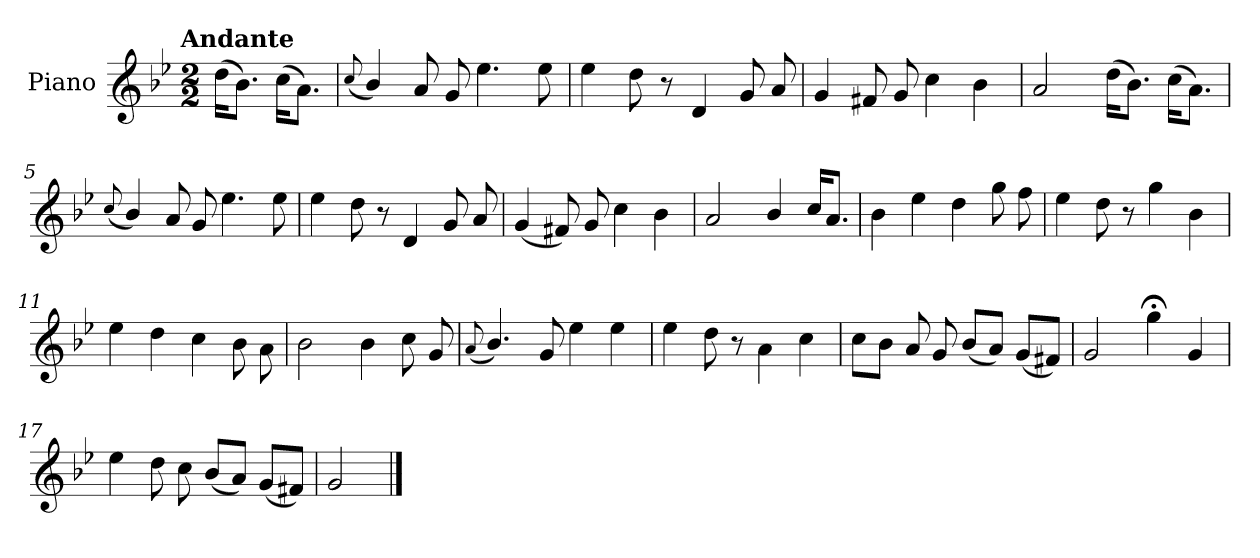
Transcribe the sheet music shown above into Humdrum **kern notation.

**kern
*part1
*staff1
*I"Piano
*I'Pno.
*clefG2
*k[b-e-]
!!LO:TX:omd:t=Andante
*M2/2
*MM92
=
(>16dd\KL
8.b-\J)
(>16cc\KL
8.a\J)
=1
(<8qqcc/
4b-/)
8a/
8g/
4.ee-\
8ee-\
=2
4ee-\
8dd\
8r
4d/
8g/
8a/
=3
4g/
8f#X/
8g/
4cc\
4b-\
!!LO:LB:g=z
=4
2a/
(>16dd\KL
8.b-\J)
(>16cc\KL
8.a\J)
=5
(<8qqcc/
4b-/)
8a/
8g/
4.ee-\
8ee-\
=6
4ee-\
8dd\
8r
4d/
8g/
8a/
=7
(<4g/
8f#X/)
8g/
4cc\
4b-\
=8
2a/
4b-/
16cc/KL
8.a/J
!!LO:LB:g=z
=9
4b-\
4ee-\
4dd\
8gg\
8ff\
=10
4ee-\
8dd\
8r
4gg\
4b-\
=11
4ee-\
4dd\
4cc\
8b-\
8a\
=12
2b-\
4b-\
8cc\
8g/
=13
(<8qqa/
4.b-/)
8g/
4ee-\
4ee-\
=14
4ee-\
8dd\
8r
4a\
4cc\
!!LO:LB:g=z
=15
8cc\L
8b-\J
8a/
8g/
(<8b-/L
8a/J)
(<8g/L
8f#X/J)
=16
2g/
4gg;<\
4g/
=17
4ee-\
8dd\
8cc\
(<8b-/L
8a/J)
(<8g/L
8f#X/J)
=18
2g/
==
*-
